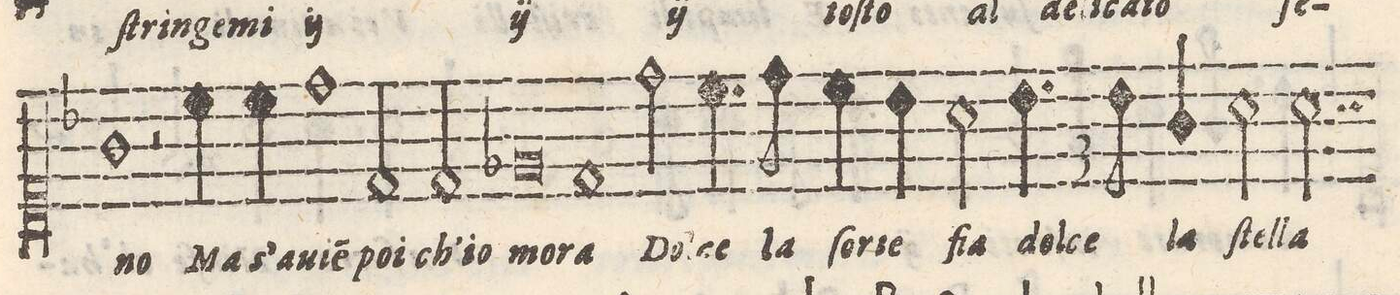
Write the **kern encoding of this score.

**kern	**text
*I"CANTO	*
*clefC1	*
*k[b-]	*
*met(C)	*
*M2/1	*
1g	-no
2r	.
4cc\	Ma-
4cc\	-s'a-
=22-	=22-
1dd	-uiẽ
2d/	poi
2d/	ch'io
=23-	=23-
0e-X	mo-
=24-	=24-
1d	-ra
2dd\	Dol-
4.cc\	-ce
8dd\	la
=25-	=25-
4cc\	for-
4b-\	-te
2a\	fia
4.b-\	dol-
4ryy	.
8b-\	-ce
4g/	la
=26-	=26-
2a\	ſtel-
2a\	-la
*-	*-
